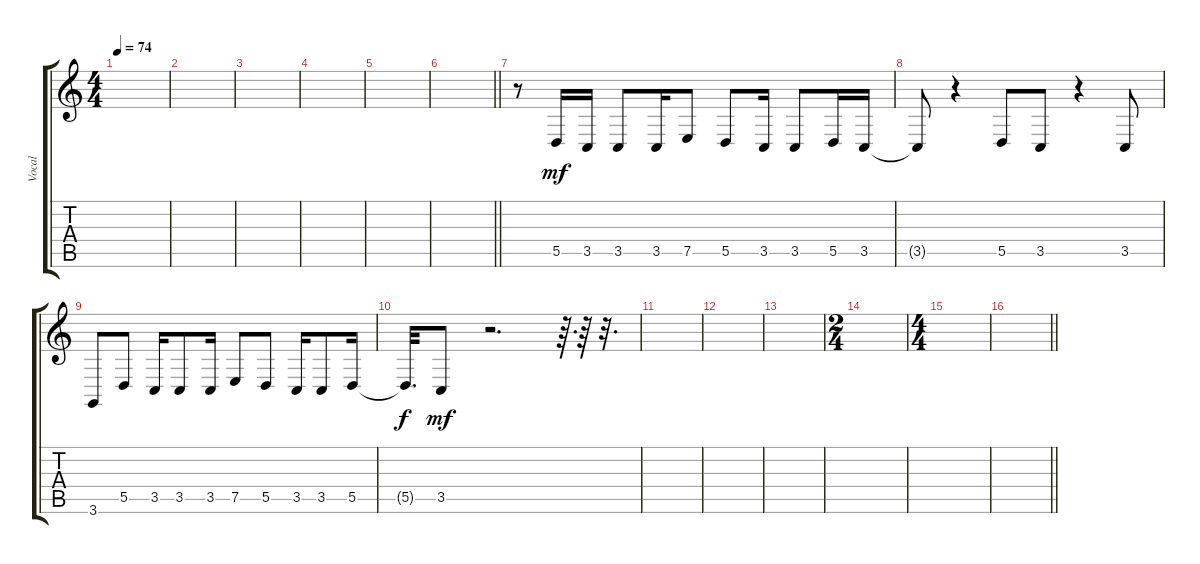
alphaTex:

\track ("Vocal" "Vocal") {instrument altosax}
\staff {score tabs}
\tuning (E4 B3 G3 D3 A2 E2) {hide}
\ts (4 4)
\tempo 74
\clef g2
\ks c
|
|
|
|
|
\barLineRight lightlight
|
r.8 5.5.16{dy mf} 3.5.16 3.5.8 3.5.16 7.5.8 5.5.8 3.5.16 3.5.8 5.5.16 3.5.16 |
3.5{t}.8 r.4 5.5.8{beam merge} 3.5.8 r.4 3.5.8 |
3.6.8 5.5.8 3.5.16 3.5.8 3.5.16 7.5.8 5.5.8 3.5.16 3.5.8 5.5.16 |
5.5{t}.32{d dy f} 3.5.8{dy mf} r.2{d} r.64{d tu (3 2)} r.64 r.32{d} |
|
|
|
\ts (2 4)
|
\ts (4 4)
|
\barLineRight lightlight
